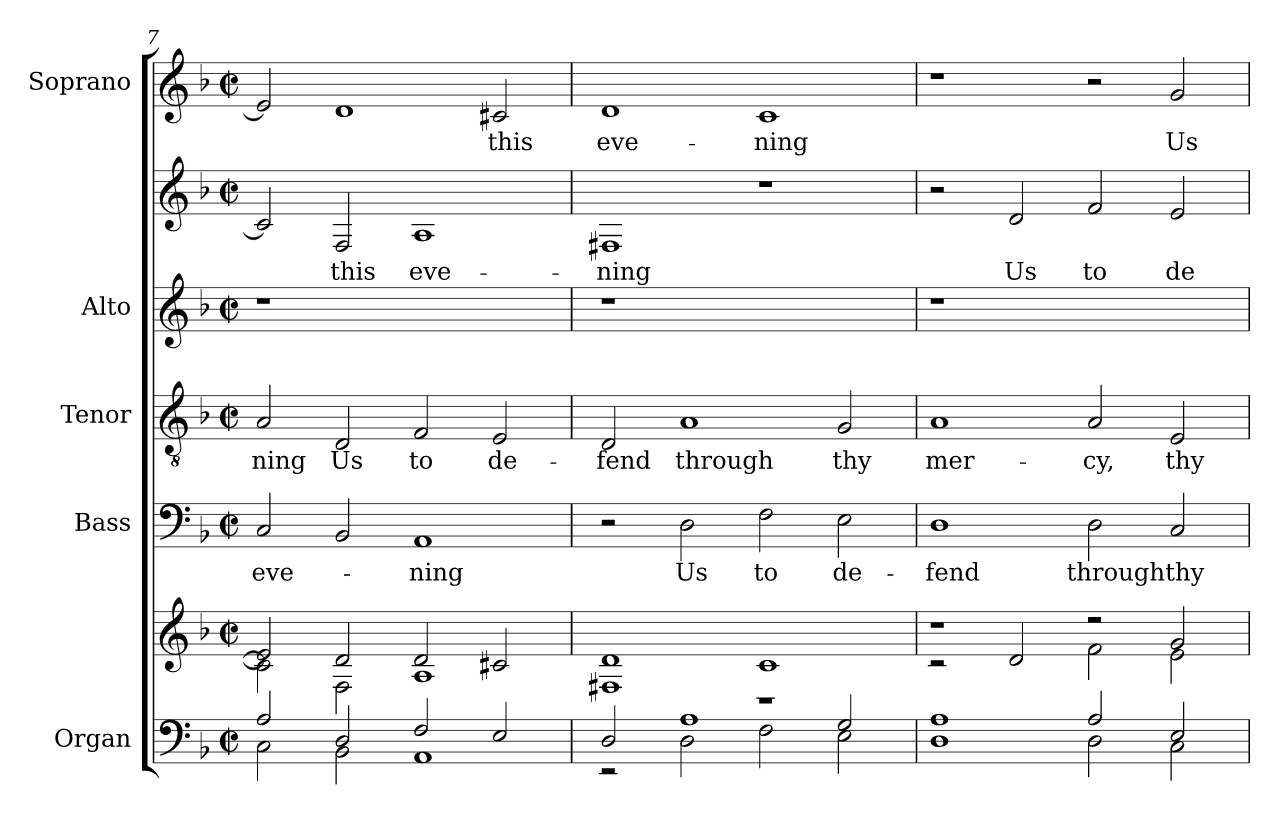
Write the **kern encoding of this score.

**kern	**kern	**kern	**text	**kern	**text	**kern	**kern	**text	**kern	**text
*part5	*part5	*part4	*part4	*part3	*part3	*part2	*part2	*part2	*part1	*part1
*staff7	*staff6	*staff5	*staff5	*staff4	*staff4	*staff3	*staff2	*staff2	*staff1	*staff1
*I"Organ	*	*I"Bass	*	*I"Tenor	*	*I"Alto	*	*	*I"Soprano	*
*I'Org.	*	*I'B.	*	*I'T.	*	*I'A.	*	*	*I'S.	*
*clefF4	*clefG2	*clefF4	*	*clefGv2	*	*clefG2	*clefG2	*	*clefG2	*
*	*	*	*	*ITrd7c12	*	*	*	*	*	*
*k[b-]	*k[b-]	*k[b-]	*	*k[b-]	*	*k[b-]	*k[b-]	*	*k[b-]	*
*F:	*F:	*F:	*	*F:	*	*F:	*F:	*	*F:	*
*M2/2	*M2/2	*M2/2	*	*M2/2	*	*M2/2	*M2/2	*	*M2/2	*
*met(c|)	*met(c|)	*met(c|)	*	*met(c|)	*	*met(c|)	*met(c|)	*	*met(c|)	*
=7	=7	=7	=7	=7	=7	=7	=7	=7	=7	=7
*^	*^	*	*	*	*	*	*	*	*	*
!	!	!	!	!	!LO:LY:b:color=#000000	!	!	!	!	!	!	!
!	!	!	!	!	!	!	!LO:LY:b:color=#000000	!LO:N:vis=1	!	!	!	!
2Ai/	2Ci\	2ei/]	2ci\]	2Ci/	eve-	2AAi/	-ning	0r	2ci/]	.	2ei/]	.
!	!	!	!	!	!	!	!LO:LY:b:color=#000000	!	!	!	!	!
!	!	!	!	!	!	!	!	!	!	!LO:LY:b:color=#000000	!	!
2Di/	2BB-i\	2di/	2Fi\	2BB-i/	.	2DDi/	Us	.	2Fi/	this	1di	.
!	!	!	!	!	!LO:LY:b:color=#000000	!	!	!	!	!	!	!
!	!	!	!	!	!	!	!LO:LY:b:color=#000000	!	!	!	!	!
!	!	!	!	!	!	!	!	!	!	!LO:LY:b:color=#000000	!	!
2Fi/	1AAi	2di/	1Ai	1AAi	-ning	2FFi/	to	.	1Ai	eve-	.	.
!	!	!	!	!	!	!	!LO:LY:b:color=#000000	!	!	!	!	!
!	!	!	!	!	!	!	!	!	!	!	!	!LO:LY:b:color=#000000
2Ei/	.	2c#Xi/	.	.	.	2EEi/	de-	.	.	.	2c#Xi/	this
=8	=8	=8	=8	=8	=8	=8	=8	=8	=8	=8	=8	=8
!	!	!	!	!	!	!	!LO:LY:b:color=#000000	!LO:N:vis=1	!	!	!	!
!	!	!	!	!	!	!	!	!	!	!LO:LY:b:color=#000000	!	!
!	!	!	!	!	!	!	!	!	!	!	!	!LO:LY:b:color=#000000
2Di/	2r	1di	1F#Xi	2r	.	2DDi/	-fend	0r	1F#Xi	-ning	1di	eve-
!	!	!	!	!	!LO:LY:b:color=#000000	!	!	!	!	!	!	!
!	!	!	!	!	!	!	!LO:LY:b:color=#000000	!	!	!	!	!
1Ai	2Di\	.	.	2Di\	Us	1AAi	through	.	.	.	.	.
!	!	!	!	!	!LO:LY:b:color=#000000	!	!	!	!	!	!	!
!	!	!	!	!	!	!	!	!	!	!	!	!LO:LY:b:color=#000000
.	2Fi\	1ci	1r	2Fi\	to	.	.	.	1r	.	1ci	-ning
!	!	!	!	!	!LO:LY:b:color=#000000	!	!	!	!	!	!	!
!	!	!	!	!	!	!	!LO:LY:b:color=#000000	!	!	!	!	!
2Gi/	2Ei\	.	.	2Ei\	de-	2GGi/	thy	.	.	.	.	.
!!LO:PB:g=z
=9	=9	=9	=9	=9	=9	=9	=9	=9	=9	=9	=9	=9
!	!	!	!	!	!LO:LY:b:color=#000000	!	!	!	!	!	!	!
!	!	!	!	!	!	!	!LO:LY:b:color=#000000	!LO:N:vis=1	!	!	!	!
1Ai	1Di	1r	2r	1Di	-fend	1AAi	mer-	0r	2r	.	1r	.
!	!	!	!	!	!	!	!	!	!	!LO:LY:b:color=#000000	!	!
.	.	.	2di/	.	.	.	.	.	2di/	Us	.	.
!	!	!	!	!	!LO:LY:b:color=#000000	!	!	!	!	!	!	!
!	!	!	!	!	!	!	!LO:LY:b:color=#000000	!	!	!	!	!
!	!	!	!	!	!	!	!	!	!	!LO:LY:b:color=#000000	!	!
2Ai/	2Di\	2r	2fi\	2Di\	through	2AAi/	-cy,	.	2fi/	to	2r	.
!	!	!	!	!	!LO:LY:b:color=#000000	!	!	!	!	!	!	!
!	!	!	!	!	!	!	!LO:LY:b:color=#000000	!	!	!	!	!
!	!	!	!	!	!	!	!	!	!	!LO:LY:b:color=#000000	!	!
!	!	!	!	!	!	!	!	!	!	!	!	!LO:LY:b:color=#000000
2Ei/	2Ci\	2gi/	2ei\	2Ci/	thy	2EEi/	thy	.	2ei/	de-	2gi/	Us
*v	*v	*	*	*	*	*	*	*	*	*	*	*
*	*v	*v	*	*	*	*	*	*	*	*	*
=	=	=	=	=	=	=	=	=	=	=
*-	*-	*-	*-	*-	*-	*-	*-	*-	*-	*-
